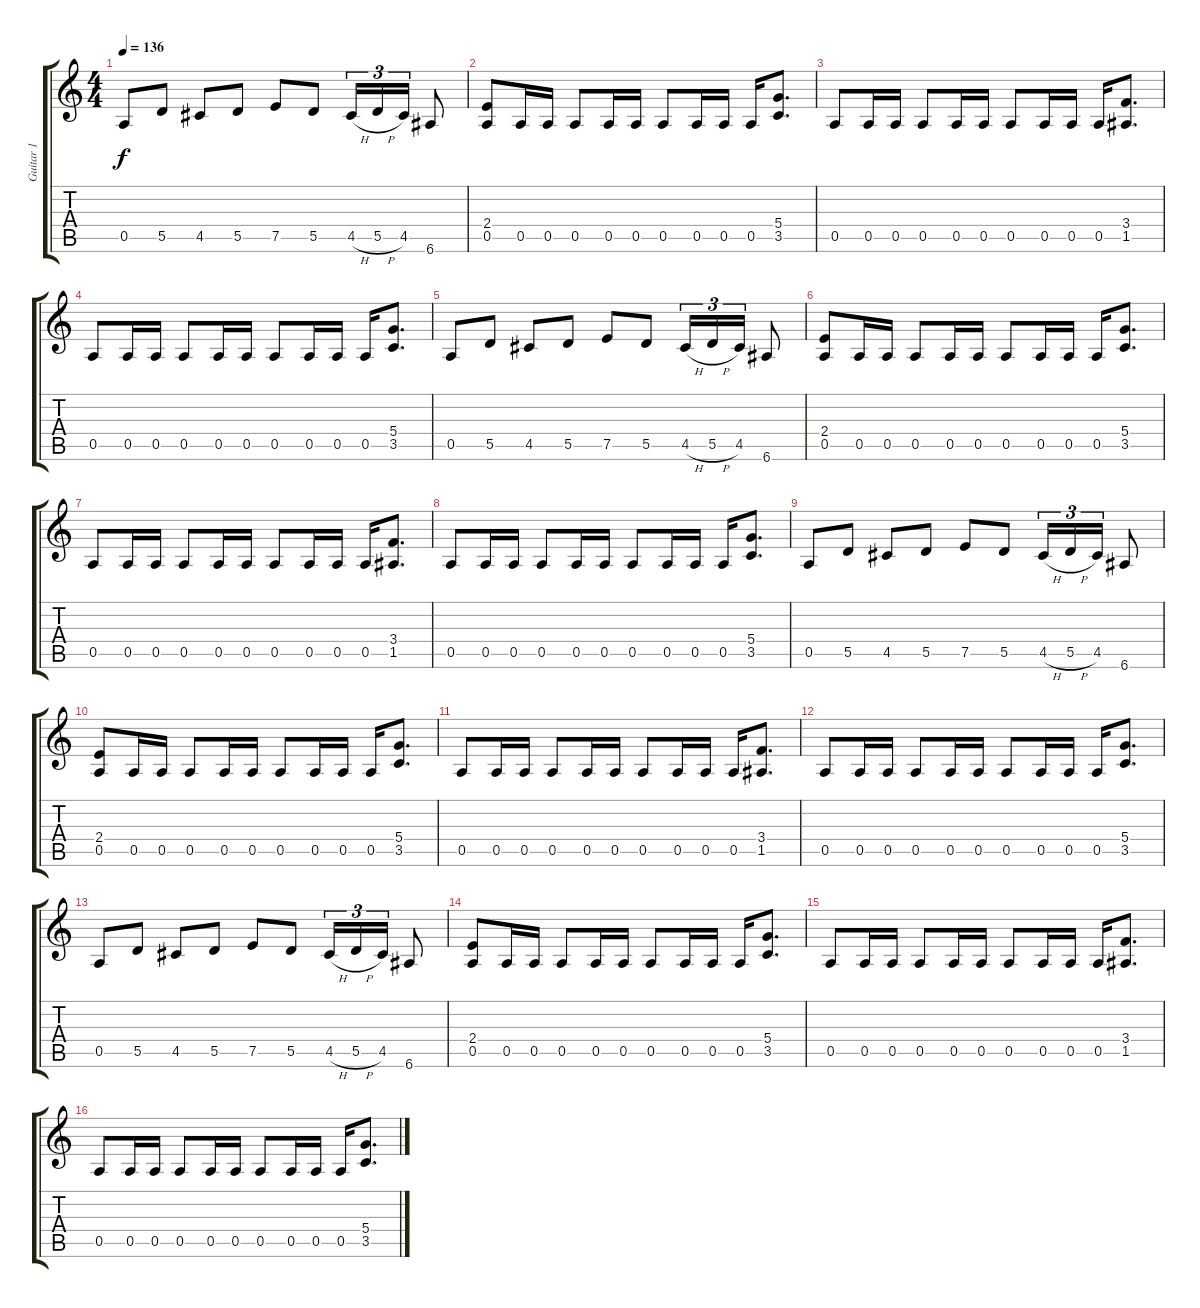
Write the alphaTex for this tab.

\track ("Guitar 1" "Guitar 1") {instrument distortionguitar}
\staff {score tabs}
\tuning (E4 B3 G3 D3 A2 E2) {hide}
\ts (4 4)
\tempo 136
\clef g2
\ks c
0.5.8{dy f} 5.5.8 4.5.8 5.5.8 7.5.8 5.5.8 4.5{h}.16{tu (3 2)} 5.5{h}.16{tu (3 2)} 4.5.16{tu (3 2)} 6.6.8 |
(2.4 0.5).8 0.5.16 0.5.16 0.5.8 0.5.16 0.5.16 0.5.8 0.5.16 0.5.16 0.5.16 (5.4 3.5).8{d} |
0.5.8 0.5.16 0.5.16 0.5.8 0.5.16 0.5.16 0.5.8 0.5.16 0.5.16 0.5.16 (3.4 1.5).8{d} |
0.5.8 0.5.16 0.5.16 0.5.8 0.5.16 0.5.16 0.5.8 0.5.16 0.5.16 0.5.16 (5.4 3.5).8{d} |
0.5.8 5.5.8 4.5.8 5.5.8 7.5.8 5.5.8 4.5{h}.16{tu (3 2)} 5.5{h}.16{tu (3 2)} 4.5.16{tu (3 2)} 6.6.8 |
(2.4 0.5).8 0.5.16 0.5.16 0.5.8 0.5.16 0.5.16 0.5.8 0.5.16 0.5.16 0.5.16 (5.4 3.5).8{d} |
0.5.8 0.5.16 0.5.16 0.5.8 0.5.16 0.5.16 0.5.8 0.5.16 0.5.16 0.5.16 (3.4 1.5).8{d} |
0.5.8 0.5.16 0.5.16 0.5.8 0.5.16 0.5.16 0.5.8 0.5.16 0.5.16 0.5.16 (5.4 3.5).8{d} |
0.5.8 5.5.8 4.5.8 5.5.8 7.5.8 5.5.8 4.5{h}.16{tu (3 2)} 5.5{h}.16{tu (3 2)} 4.5.16{tu (3 2)} 6.6.8 |
(2.4 0.5).8 0.5.16 0.5.16 0.5.8 0.5.16 0.5.16 0.5.8 0.5.16 0.5.16 0.5.16 (5.4 3.5).8{d} |
0.5.8 0.5.16 0.5.16 0.5.8 0.5.16 0.5.16 0.5.8 0.5.16 0.5.16 0.5.16 (3.4 1.5).8{d} |
0.5.8 0.5.16 0.5.16 0.5.8 0.5.16 0.5.16 0.5.8 0.5.16 0.5.16 0.5.16 (5.4 3.5).8{d} |
0.5.8 5.5.8 4.5.8 5.5.8 7.5.8 5.5.8 4.5{h}.16{tu (3 2)} 5.5{h}.16{tu (3 2)} 4.5.16{tu (3 2)} 6.6.8 |
(2.4 0.5).8 0.5.16 0.5.16 0.5.8 0.5.16 0.5.16 0.5.8 0.5.16 0.5.16 0.5.16 (5.4 3.5).8{d} |
0.5.8 0.5.16 0.5.16 0.5.8 0.5.16 0.5.16 0.5.8 0.5.16 0.5.16 0.5.16 (3.4 1.5).8{d} |
0.5.8 0.5.16 0.5.16 0.5.8 0.5.16 0.5.16 0.5.8 0.5.16 0.5.16 0.5.16 (5.4 3.5).8{d}
